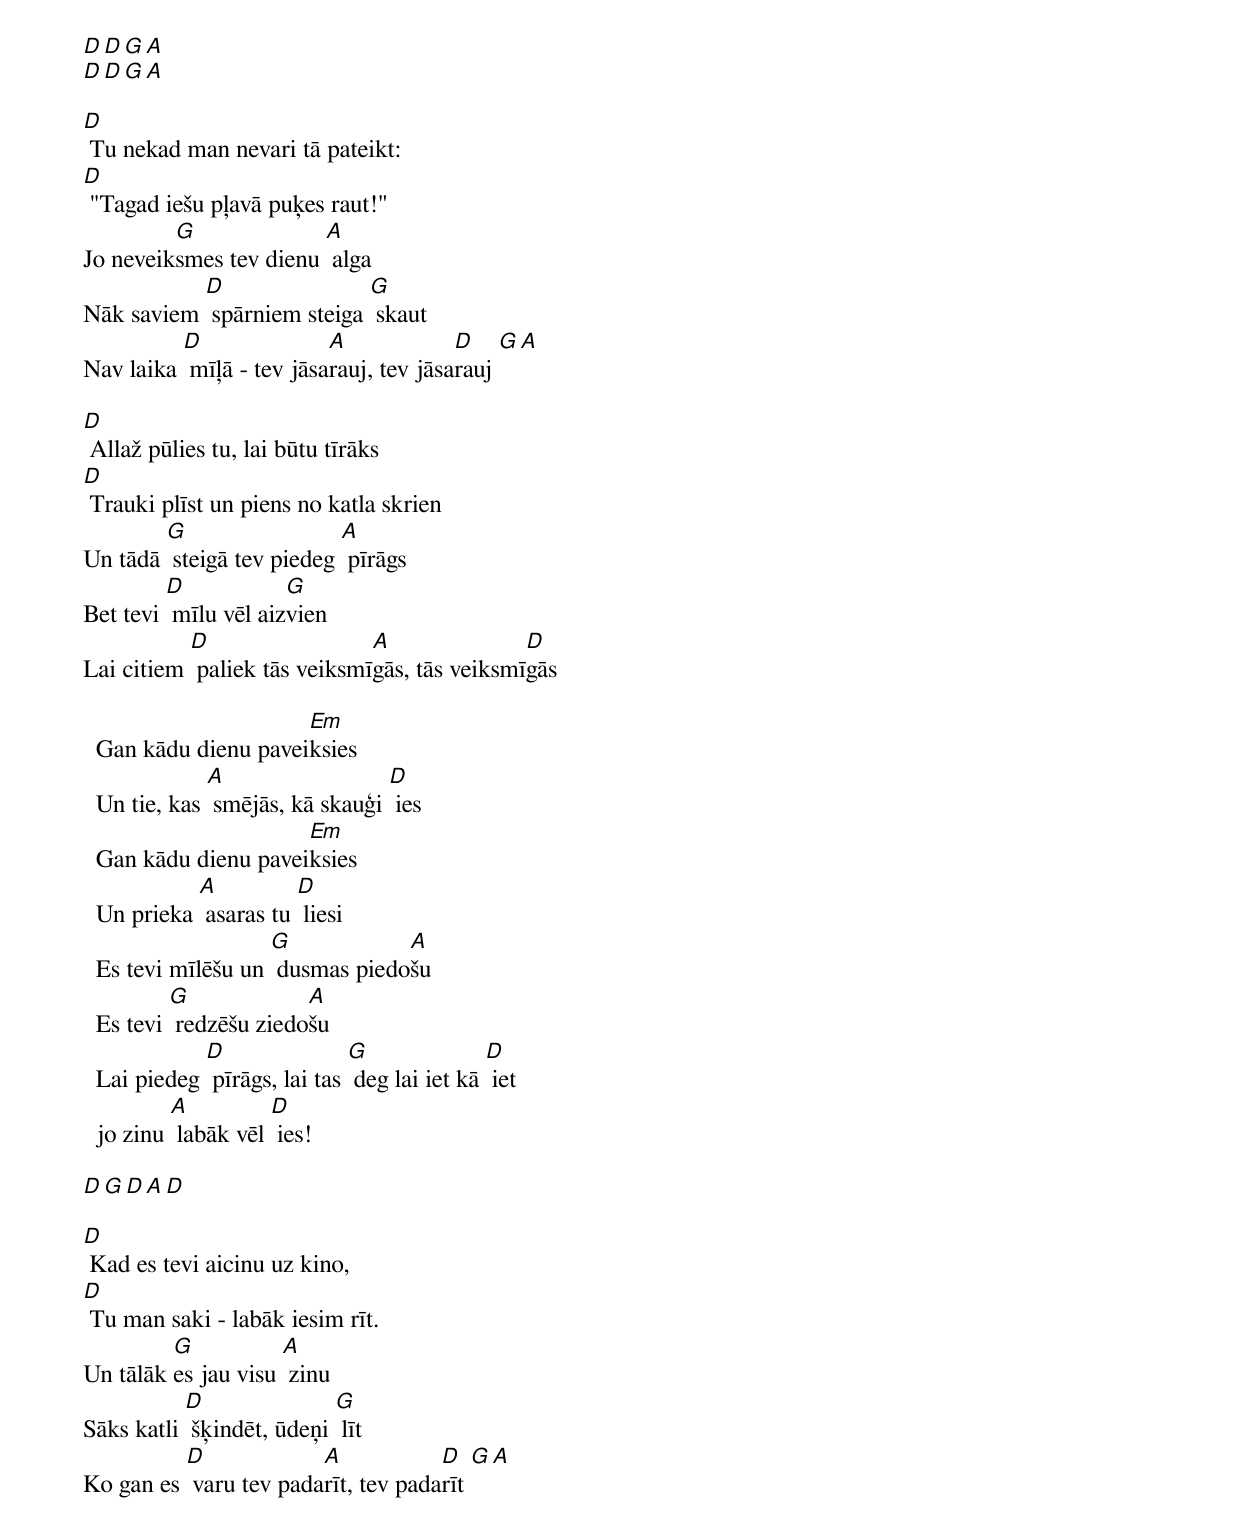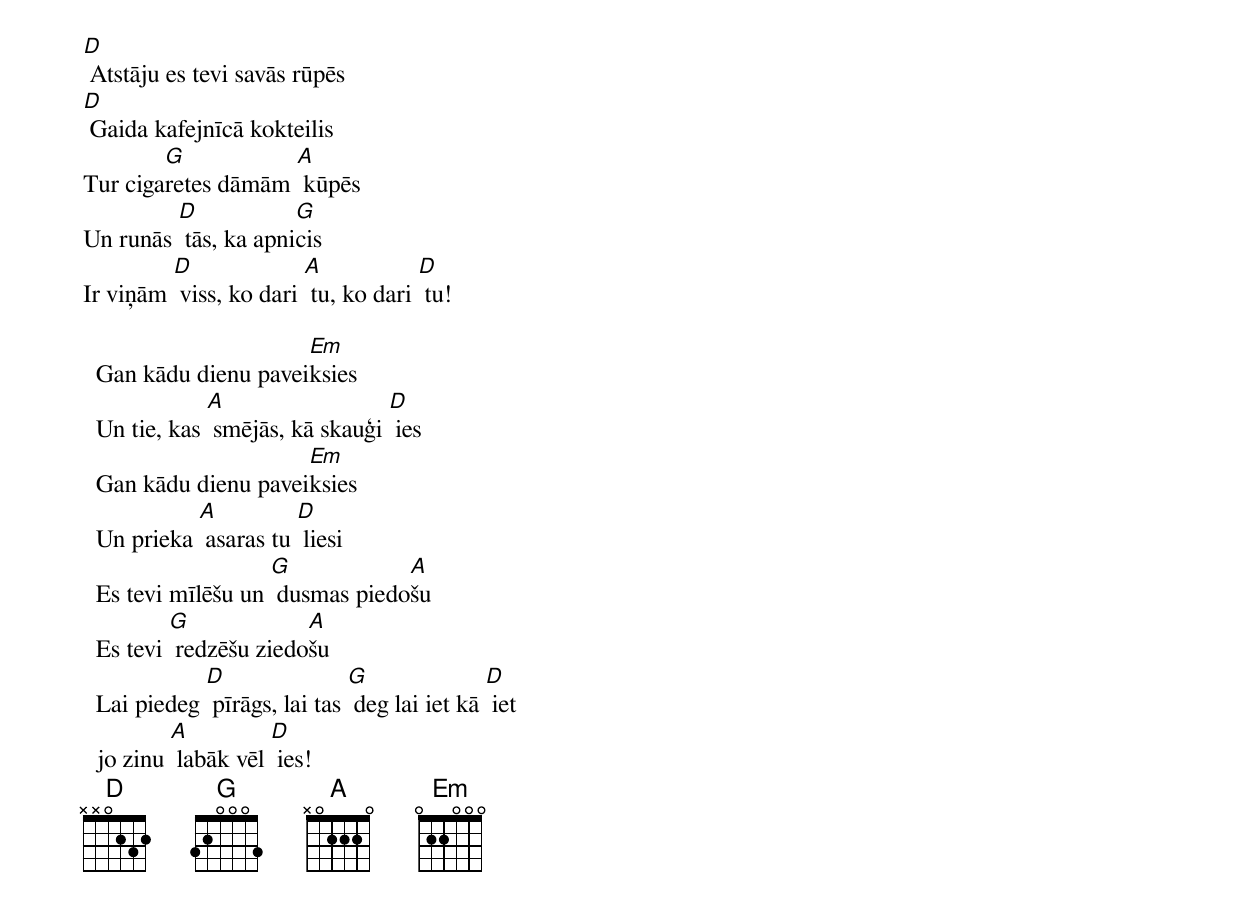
[D][D][G][A]
[D][D][G][A]

[D] Tu nekad man nevari tā pateikt:
[D] "Tagad iešu pļavā puķes raut!"
Jo neveik[G]smes tev dienu [A] alga
Nāk saviem [D] spārniem steiga [G] skaut
Nav laika [D] mīļā - tev jāsa[A]rauj, tev jāsa[D]rauj [G][A]

[D] Allaž pūlies tu, lai būtu tīrāks
[D] Trauki plīst un piens no katla skrien
Un tādā [G] steigā tev piedeg [A] pīrāgs
Bet tevi [D] mīlu vēl aiz[G]vien
Lai citiem [D] paliek tās veiksmī[A]gās, tās veiksmī[D]gās

  Gan kādu dienu pavei[Em]ksies
  Un tie, kas [A] smējās, kā skauģi [D] ies
  Gan kādu dienu pavei[Em]ksies
  Un prieka [A] asaras tu [D] liesi
  Es tevi mīlēšu un [G] dusmas piedo[A]šu
  Es tevi [G] redzēšu ziedo[A]šu
  Lai piedeg [D] pīrāgs, lai tas [G] deg lai iet kā [D] iet
  jo zinu [A] labāk vēl [D] ies!

[D][G][D][A][D]

[D] Kad es tevi aicinu uz kino,
[D] Tu man saki - labāk iesim rīt.
Un tālāk [G]es jau visu [A] zinu
Sāks katli [D] šķindēt, ūdeņi [G] līt
Ko gan es [D] varu tev pada[A]rīt, tev pada[D]rīt [G][A]

[D] Atstāju es tevi savās rūpēs
[D] Gaida kafejnīcā kokteilis
Tur ciga[G]retes dāmām [A] kūpēs
Un runās [D] tās, ka apni[G]cis
Ir viņām [D] viss, ko dari [A] tu, ko dari [D] tu!

  Gan kādu dienu pavei[Em]ksies
  Un tie, kas [A] smējās, kā skauģi [D] ies
  Gan kādu dienu pavei[Em]ksies
  Un prieka [A] asaras tu [D] liesi
  Es tevi mīlēšu un [G] dusmas piedo[A]šu
  Es tevi [G] redzēšu ziedo[A]šu
  Lai piedeg [D] pīrāgs, lai tas [G] deg lai iet kā [D] iet
  jo zinu [A] labāk vēl [D] ies!
